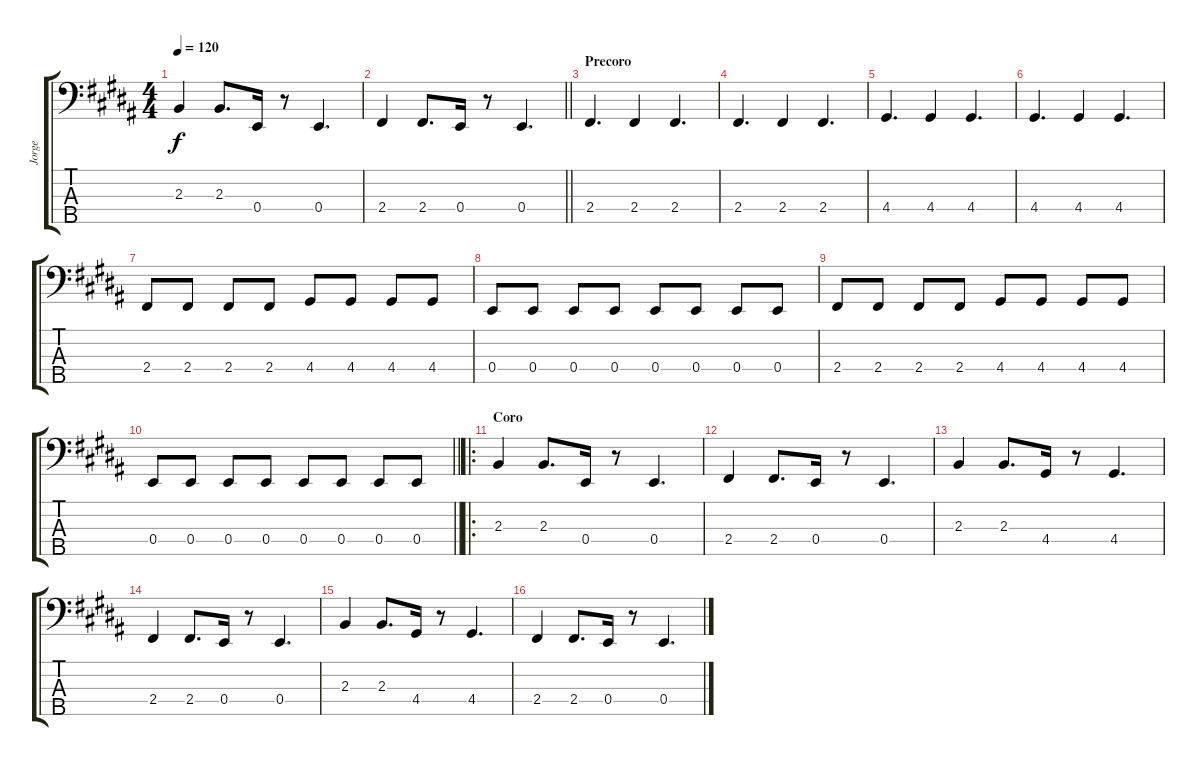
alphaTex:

\track ("Jorge" "Jorge") {instrument electricbassfinger}
\staff {score tabs}
\tuning (G2 D2 A1 E1 B0) {hide}
\ts (4 4)
\tempo 120
\clef f4
\ks b
2.3.4{dy f} 2.3.8{d} 0.4.16 r.8 0.4.4{d} |
\barLineRight lightlight
2.4.4 2.4.8{d} 0.4.16 r.8 0.4.4{d} |
\section ("" "Precoro")
2.4.4{d} 2.4.4 2.4.4{d} |
2.4.4{d} 2.4.4 2.4.4{d} |
4.4.4{d} 4.4.4 4.4.4{d} |
4.4.4{d} 4.4.4 4.4.4{d} |
2.4.8 2.4.8 2.4.8 2.4.8 4.4.8 4.4.8 4.4.8 4.4.8 |
0.4.8 0.4.8 0.4.8 0.4.8 0.4.8 0.4.8 0.4.8 0.4.8 |
2.4.8 2.4.8 2.4.8 2.4.8 4.4.8 4.4.8 4.4.8 4.4.8 |
\barLineRight lightlight
0.4.8 0.4.8 0.4.8 0.4.8 0.4.8 0.4.8 0.4.8 0.4.8 |
\ro
\section ("" "Coro")
2.3.4 2.3.8{d} 0.4.16 r.8 0.4.4{d} |
2.4.4 2.4.8{d} 0.4.16 r.8 0.4.4{d} |
2.3.4 2.3.8{d} 4.4.16 r.8 4.4.4{d} |
2.4.4 2.4.8{d} 0.4.16 r.8 0.4.4{d} |
2.3.4 2.3.8{d} 4.4.16 r.8 4.4.4{d} |
2.4.4 2.4.8{d} 0.4.16 r.8 0.4.4{d}
